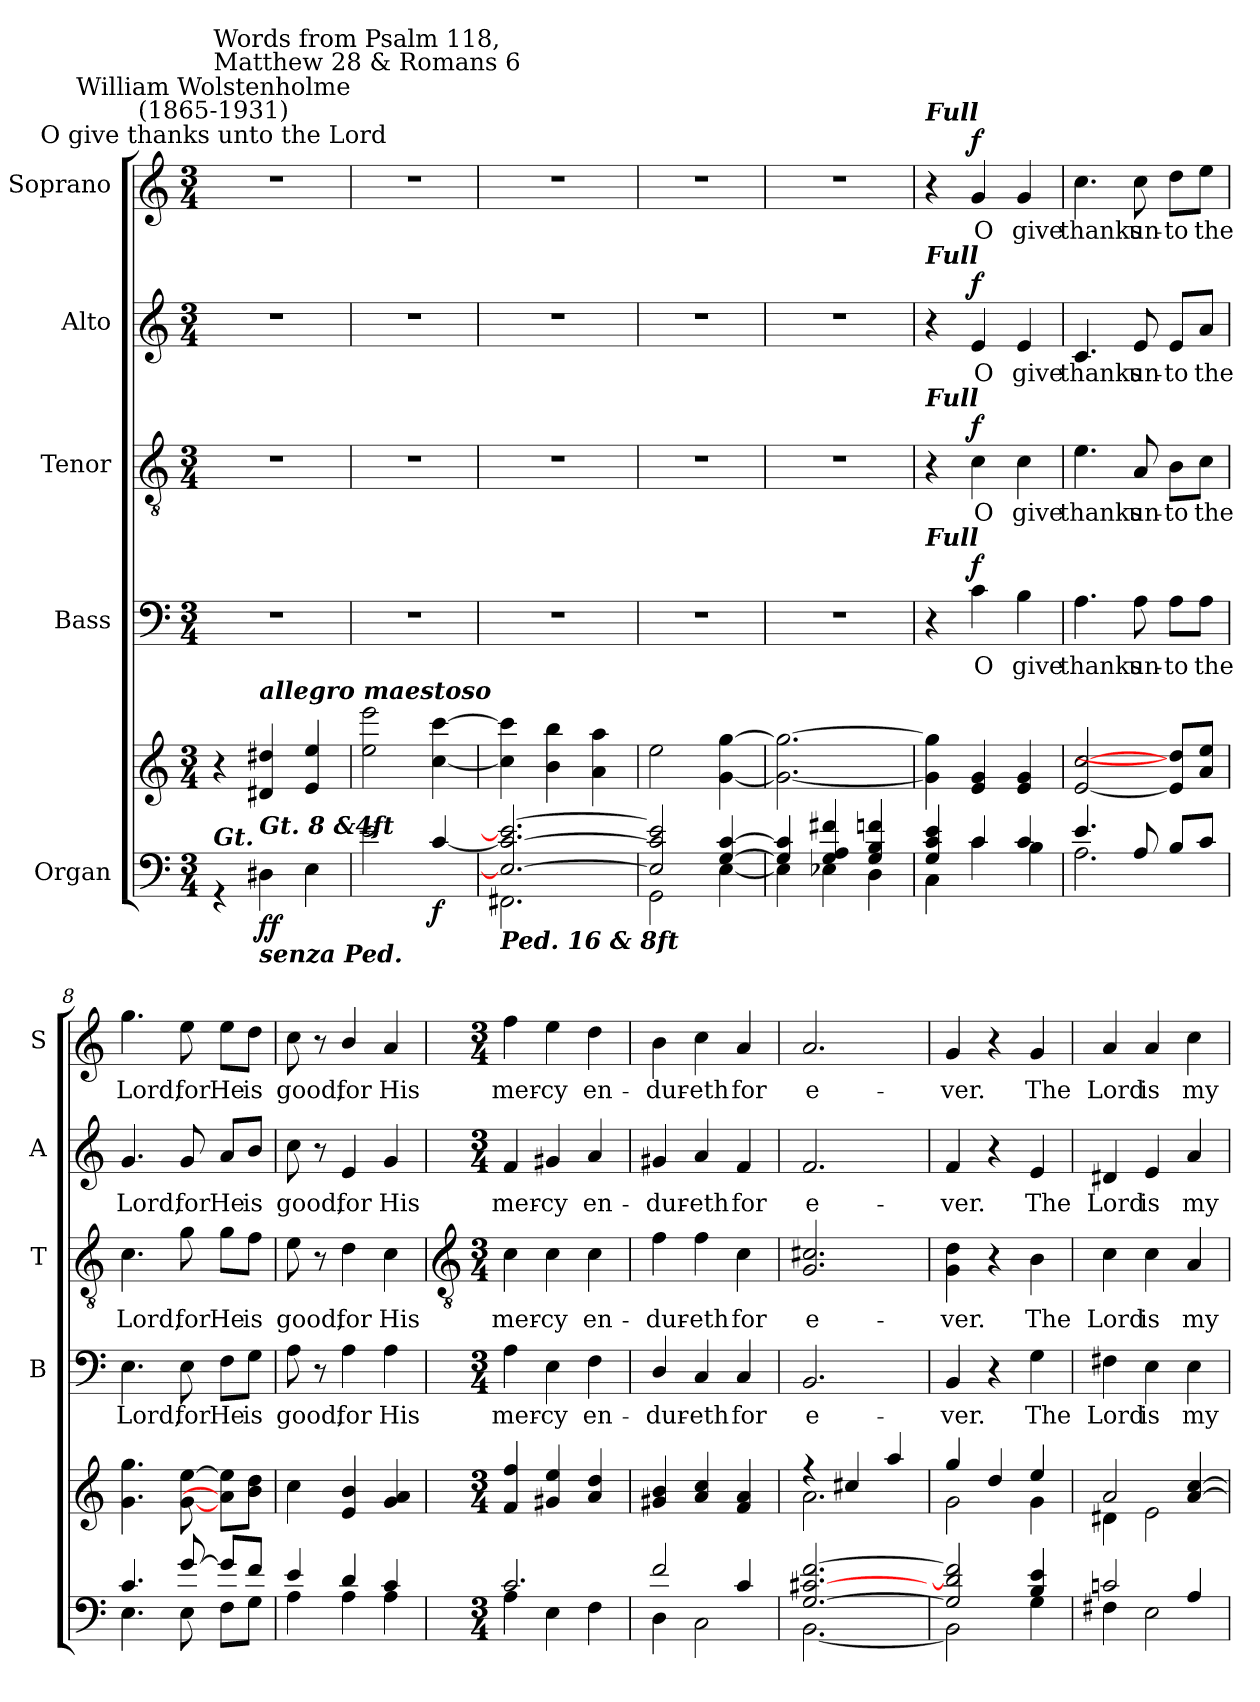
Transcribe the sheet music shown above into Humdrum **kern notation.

**kern	**kern	**dynam	**kern	**text	**dynam	**kern	**text	**dynam	**kern	**text	**dynam	**kern	**text	**dynam
*part5	*part5	*part5	*part4	*part4	*part4	*part3	*part3	*part3	*part2	*part2	*part2	*part1	*part1	*part1
*staff6	*staff5	*staff5/6	*staff4	*staff4	*staff4	*staff3	*staff3	*staff3	*staff2	*staff2	*staff2	*staff1	*staff1	*staff1
*I"Organ	*	*	*I"Bass	*	*	*I"Tenor	*	*	*I"Alto	*	*	*I"Soprano	*	*
*	*	*	*I'B	*	*	*I'T	*	*	*I'A	*	*	*I'S	*	*
*clefF4	*clefG2	*	*clefF4	*	*	*clefGv2	*	*	*clefG2	*	*	*clefG2	*	*
*k[]	*k[]	*	*k[]	*	*	*k[]	*	*	*k[]	*	*	*k[]	*	*
*C:	*C:	*	*C:	*	*	*C:	*	*	*C:	*	*	*C:	*	*
*M3/4	*M3/4	*	*M3/4	*	*	*M3/4	*	*	*M3/4	*	*	*M3/4	*	*
*MM120	*MM120	*	*MM120	*	*	*MM120	*	*	*MM120	*	*	*MM120	*	*
=1	=1	=1	=1	=1	=1	=1	=1	=1	=1	=1	=1	=1	=1	=1
*^	*	*	*	*	*	*	*	*	*	*	*	*	*	*
!	!	!	!	!	!	!	!	!	!	!	!	!	!LO:TX:a:cj:t=O give thanks unto the Lord	!	!
!	!	!	!	!	!	!	!	!	!	!	!	!	!LO:TX:a:cj:t=William Wolstenholme\n(1865-1931)	!	!
!	!	!	!	!	!	!	!	!	!	!	!	!	!LO:TX:a:t=Words from Psalm 118,\nMatthew 28 & Romans 6	!	!
!LO:TX:a:Bi:t=Gt.	!	!	!	!	!	!	!	!	!	!	!	!	!	!	!
!	!	!	!	!LO:N:vis=1	!	!	!LO:N:vis=1	!	!	!LO:N:vis=1	!	!	!LO:N:vis=1	!	!
2.ryy	4r	4r	.	2.r	.	.	2.r	.	.	2.r	.	.	2.r	.	.
!	!	!LO:TX:a:Bi:t=allegro maestoso	!	!	!	!	!	!	!	!	!	!	!	!	!
!	!LO:TX:b:Bi:t=senza Ped.	!	!	!	!	!	!	!	!	!	!	!	!	!	!
!	!LO:TX:a:Bi:t=Gt. 8 &4ft	!	!	!	!	!	!	!	!	!	!	!	!	!	!
!	!	!	!LO:DY:b=2	!	!	!	!	!	!	!	!	!	!	!	!
!	!	!	!LO:DY:n=1:b	!	!	!	!	!	!	!	!	!	!	!	!
.	4D#X\	4d#X 4dd#X	f f	.	.	.	.	.	.	.	.	.	.	.	.
.	4E\	4e 4ee	.	.	.	.	.	.	.	.	.	.	.	.	.
=2	=2	=2	=2	=2	=2	=2	=2	=2	=2	=2	=2	=2	=2	=2	=2
!	!	!	!	!LO:N:vis=1	!	!	!LO:N:vis=1	!	!	!LO:N:vis=1	!	!	!LO:N:vis=1	!	!
2ryy	2e\	2ee 2eee	.	2.r	.	.	2.r	.	.	2.r	.	.	2.r	.	.
!	!	!	!LO:DY:b=2	!	!	!	!	!	!	!	!	!	!	!	!
[4c/	4ryy	[4cc [4ccc	f	.	.	.	.	.	.	.	.	.	.	.	.
=3	=3	=3	=3	=3	=3	=3	=3	=3	=3	=3	=3	=3	=3	=3	=3
!LO:TX:b:Bi:t=Ped.  16 & 8ft	!	!	!	!	!	!	!	!	!	!	!	!	!	!	!
!	!	!	!	!LO:N:vis=1	!	!	!LO:N:vis=1	!	!	!LO:N:vis=1	!	!	!LO:N:vis=1	!	!
2.E/_ 2.c/_ 2.e/_	2.FF#X\	4cc] 4ccc]	.	2.r	.	.	2.r	.	.	2.r	.	.	2.r	.	.
.	.	4b 4bb	.	.	.	.	.	.	.	.	.	.	.	.	.
.	.	4a 4aa	.	.	.	.	.	.	.	.	.	.	.	.	.
=4	=4	=4	=4	=4	=4	=4	=4	=4	=4	=4	=4	=4	=4	=4	=4
!	!	!	!	!LO:N:vis=1	!	!	!LO:N:vis=1	!	!	!LO:N:vis=1	!	!	!LO:N:vis=1	!	!
2E/] 2c/] 2e/]	2GG\	2ee	.	2.r	.	.	2.r	.	.	2.r	.	.	2.r	.	.
[4G/ [4c/	[4E\	[4g [4gg	.	.	.	.	.	.	.	.	.	.	.	.	.
=5	=5	=5	=5	=5	=5	=5	=5	=5	=5	=5	=5	=5	=5	=5	=5
!	!	!	!	!LO:N:vis=1	!	!	!LO:N:vis=1	!	!	!LO:N:vis=1	!	!	!LO:N:vis=1	!	!
4G/] 4c/]	4E\]	2.g_ 2.gg_	.	2.r	.	.	2.r	.	.	2.r	.	.	2.r	.	.
4G/ 4A/ 4f#X/	4E-X\	.	.	.	.	.	.	.	.	.	.	.	.	.	.
4G/ 4B/ 4fn/	4D\	.	.	.	.	.	.	.	.	.	.	.	.	.	.
=6	=6	=6	=6	=6	=6	=6	=6	=6	=6	=6	=6	=6	=6	=6	=6
!	!	!	!	!	!	!	!	!	!	!	!	!	!LO:TX:a:Bi:t=Full	!	!
!	!	!	!	!	!	!	!	!	!	!LO:TX:a:Bi:t=Full	!	!	!	!	!
!	!	!	!	!	!	!	!LO:TX:a:Bi:t=Full	!	!	!	!	!	!	!	!
!	!	!	!	!LO:TX:a:Bi:t=Full	!	!	!	!	!	!	!	!	!	!	!
4G/ 4c/ 4e/	4C\	4g] 4gg]	.	4r	.	.	4r	.	.	4r	.	.	4r	.	.
!	!	!	!	!	!LO:LY:b	!LO:DY:b	!	!LO:LY:b	!LO:DY:b	!	!LO:LY:b	!LO:DY:b	!	!LO:LY:b	!LO:DY:b
4c/	4c\	4e 4g	.	4c	O	f	4c	O	f	4e	O	f	4g	O	f
!	!	!	!	!	!LO:LY:b	!	!	!LO:LY:b	!	!	!LO:LY:b	!	!	!LO:LY:b	!
4c/	4B\	4e 4g	.	4B	give	.	4c	give	.	4e	give	.	4g	give	.
=7	=7	=7	=7	=7	=7	=7	=7	=7	=7	=7	=7	=7	=7	=7	=7
!	!	!	!	!	!LO:LY:b	!	!	!LO:LY:b	!	!	!LO:LY:b	!	!	!LO:LY:b	!
4.e/	2.A\	[2e [2cc	.	4.A	thanks	.	4.e	thanks	.	4.c	thanks	.	4.cc	thanks	.
!	!	!	!	!	!LO:LY:b	!	!	!LO:LY:b	!	!	!LO:LY:b	!	!	!LO:LY:b	!
8A/	.	.	.	8A	un-	.	8A	un-	.	8e	un-	.	8cc	un-	.
!	!	!	!	!	!LO:LY:b	!	!	!LO:LY:b	!	!	!LO:LY:b	!	!	!LO:LY:b	!
8B/L	.	8e] 8dd]L	.	8A\L	-to	.	8B\L	-to	.	8e/L	-to	.	8dd\L	-to	.
!	!	!	!	!	!LO:LY:b	!	!	!LO:LY:b	!	!	!LO:LY:b	!	!	!LO:LY:b	!
8c/J	.	8a 8eeJ	.	8A\J	the	.	8c\J	the	.	8a/J	the	.	8ee\J	the	.
=8	=8	=8	=8	=8	=8	=8	=8	=8	=8	=8	=8	=8	=8	=8	=8
!	!	!	!	!	!LO:LY:b	!	!	!LO:LY:b	!	!	!LO:LY:b	!	!	!LO:LY:b	!
4.c/	4.E\	4.g 4.gg	.	4.E	Lord,	.	4.c	Lord,	.	4.g	Lord,	.	4.gg	Lord,	.
!	!	!	!	!	!LO:LY:b	!	!	!LO:LY:b	!	!	!LO:LY:b	!	!	!LO:LY:b	!
[8g/	8E\	[8g [8ee	.	8E	for	.	8g	for	.	8g	for	.	8ee	for	.
!	!	!	!	!	!LO:LY:b	!	!	!LO:LY:b	!	!	!LO:LY:b	!	!	!LO:LY:b	!
8g/L]	8F\L	8a] 8ee]L	.	8F\L	He	.	8g\L	He	.	8a/L	He	.	8ee\L	He	.
!	!	!	!	!	!LO:LY:b	!	!	!LO:LY:b	!	!	!LO:LY:b	!	!	!LO:LY:b	!
8f/J	8G\J	8b 8ddJ	.	8G\J	is	.	8f\J	is	.	8b/J	is	.	8dd\J	is	.
=9	=9	=9	=9	=9	=9	=9	=9	=9	=9	=9	=9	=9	=9	=9	=9
!	!	!	!	!	!LO:LY:b	!	!	!LO:LY:b	!	!	!LO:LY:b	!	!	!LO:LY:b	!
4e/	4A\	4cc	.	8A	good,	.	8e	good,	.	8cc	good,	.	8cc	good,	.
.	.	.	.	8r	.	.	8r	.	.	8r	.	.	8r	.	.
!	!	!	!	!	!LO:LY:b	!	!	!LO:LY:b	!	!	!LO:LY:b	!	!	!LO:LY:b	!
4d/	4A\	4e/ 4b/	.	4A	for	.	4d	for	.	4e	for	.	4b/	for	.
!	!	!	!	!	!LO:LY:b	!	!	!LO:LY:b	!	!	!LO:LY:b	!	!	!LO:LY:b	!
4c/	4A\	4g 4a	.	4A	His	.	4c	His	.	4g	His	.	4a	His	.
!!LO:LB:g=z
=10	=10	=10	=10	=10	=10	=10	=10	=10	=10	=10	=10	=10	=10	=10	=10
*	*	*	*	*	*	*	*clefGv2	*	*	*	*	*	*	*	*
*M3/4	*	*M3/4	*	*M3/4	*	*	*M3/4	*	*	*M3/4	*	*	*M3/4	*	*
*	*	*^	*	*	*	*	*	*	*	*	*	*	*	*	*
!	!	!	!LO:N:vis=1	!	!	!LO:LY:b	!	!	!LO:LY:b	!	!	!LO:LY:b	!	!	!LO:LY:b	!
2.c/	4A\	4f 4ff	2.ryy	.	4A	mer-	.	4c	mer-	.	4f	mer-	.	4ff	mer-	.
!	!	!	!	!	!	!LO:LY:b	!	!	!LO:LY:b	!	!	!LO:LY:b	!	!	!LO:LY:b	!
.	4E\	4g#X 4ee	.	.	4E	-cy	.	4c	-cy	.	4g#X	-cy	.	4ee	-cy	.
!	!	!	!	!	!	!LO:LY:b	!	!	!LO:LY:b	!	!	!LO:LY:b	!	!	!LO:LY:b	!
.	4F\	4a 4dd	.	.	4F	en-	.	4c	en-	.	4a	en-	.	4dd	en-	.
=11	=11	=11	=11	=11	=11	=11	=11	=11	=11	=11	=11	=11	=11	=11	=11	=11
!	!	!	!	!	!	!LO:LY:b	!	!	!LO:LY:b	!	!	!LO:LY:b	!	!	!LO:LY:b	!
2f/	4D\	4g#X 4b	2.ryy	.	4D/	-dur-	.	4f	-dur-	.	4g#X	-dur-	.	4b	-dur-	.
!	!	!	!	!	!	!LO:LY:b	!	!	!LO:LY:b	!	!	!LO:LY:b	!	!	!LO:LY:b	!
.	2C\	4a 4cc	.	.	4C	-eth	.	4f	-eth	.	4a	-eth	.	4cc	-eth	.
!	!	!	!	!	!	!LO:LY:b	!	!	!LO:LY:b	!	!	!LO:LY:b	!	!	!LO:LY:b	!
4c/	.	4f 4a	.	.	4C	for	.	4c	for	.	4f	for	.	4a	for	.
=12	=12	=12	=12	=12	=12	=12	=12	=12	=12	=12	=12	=12	=12	=12	=12	=12
!	!	!	!	!	!	!LO:LY:b	!	!	!LO:LY:b	!	!	!LO:LY:b	!	!	!LO:LY:b	!
[2.G/ [2.c#X/ [2.f/	[2.BB\	4r	2.a\	.	2.BB	e-	.	2.G 2.c#X	e-	.	2.f	e-	.	2.a	e-	.
.	.	4cc#X	.	.	.	.	.	.	.	.	.	.	.	.	.	.
.	.	4aa	.	.	.	.	.	.	.	.	.	.	.	.	.	.
=13	=13	=13	=13	=13	=13	=13	=13	=13	=13	=13	=13	=13	=13	=13	=13	=13
!	!	!	!	!	!	!LO:LY:b	!	!	!LO:LY:b	!	!	!LO:LY:b	!	!	!LO:LY:b	!
2G/] 2d/] 2f/]	2BB\]	4gg	2g\	.	4BB	-ver.	.	4G 4d	-ver.	.	4f	-ver.	.	4g	-ver.	.
.	.	4dd	.	.	4r	.	.	4r	.	.	4r	.	.	4r	.	.
!	!	!	!	!	!	!LO:LY:b	!	!	!LO:LY:b	!	!	!LO:LY:b	!	!	!LO:LY:b	!
4B/ 4e/	4G\	4ee	4g\	.	4G	The	.	4B	The	.	4e	The	.	4g	The	.
=14	=14	=14	=14	=14	=14	=14	=14	=14	=14	=14	=14	=14	=14	=14	=14	=14
!	!	!	!	!	!	!LO:LY:b	!	!	!LO:LY:b	!	!	!LO:LY:b	!	!	!LO:LY:b	!
2cn/	4F#X\	2a	4d#X\	.	4F#X	Lord	.	4c	Lord	.	4d#X	Lord	.	4a	Lord	.
!	!	!	!	!	!	!LO:LY:b	!	!	!LO:LY:b	!	!	!LO:LY:b	!	!	!LO:LY:b	!
.	2E\	.	2e\	.	4E	is	.	4c	is	.	4e	is	.	4a	is	.
!	!	!	!	!	!	!LO:LY:b	!	!	!LO:LY:b	!	!	!LO:LY:b	!	!	!LO:LY:b	!
4A/	.	[4a/ [4cc/	.	.	4E	my	.	4A	my	.	4a	my	.	4cc	my	.
*v	*v	*	*	*	*	*	*	*	*	*	*	*	*	*	*	*
*	*v	*v	*	*	*	*	*	*	*	*	*	*	*	*	*
=	=	=	=	=	=	=	=	=	=	=	=	=	=	=
*-	*-	*-	*-	*-	*-	*-	*-	*-	*-	*-	*-	*-	*-	*-
